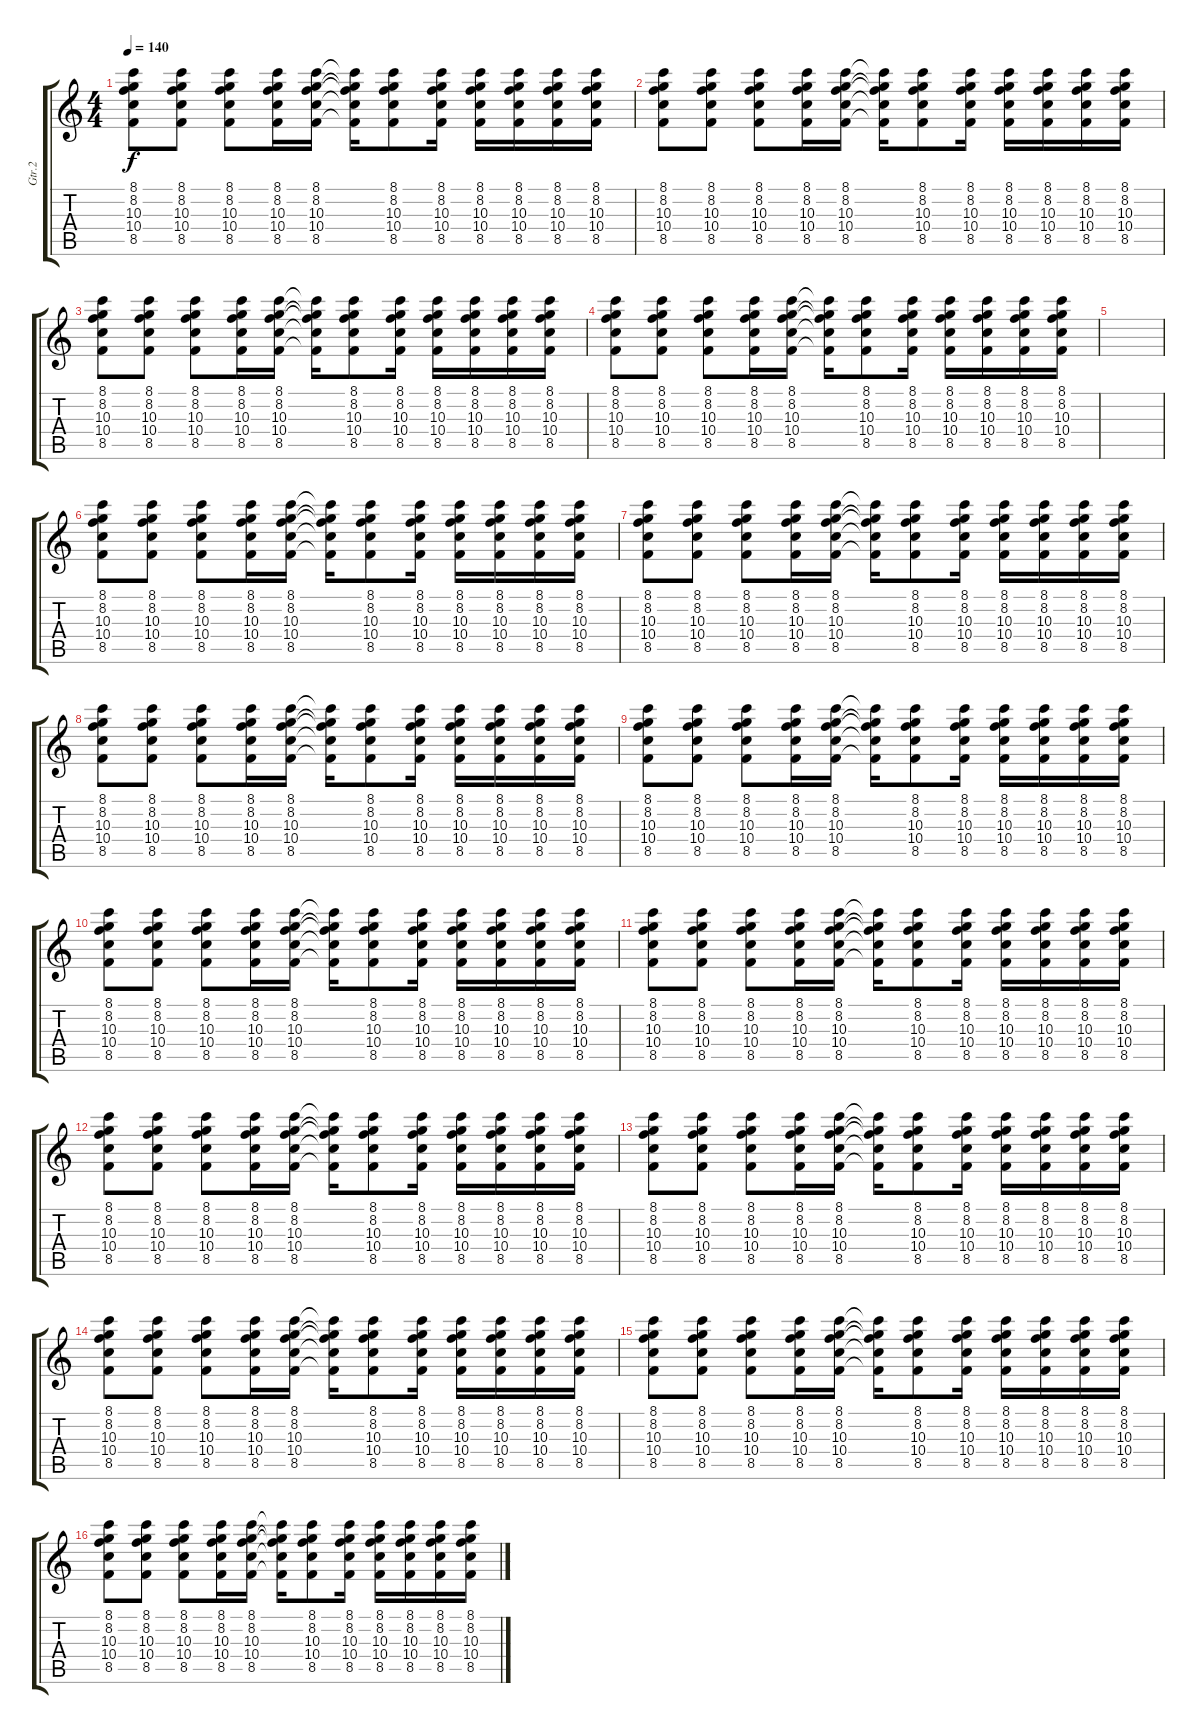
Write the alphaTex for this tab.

\track ("Gtr.2" "Gtr.2") {instrument electricguitarclean}
\staff {score tabs}
\tuning (E4 B3 G3 D3 A2 D2) {hide}
\ts (4 4)
\tempo 140
\clef g2
\ks c
(8.1 8.2 10.3 10.4 8.5).8{dy f} (8.1 8.2 10.3 10.4 8.5).8 (8.1 8.2 10.3 10.4 8.5).8 (8.1 8.2 10.3 10.4 8.5).16 (8.1 8.2 10.3 10.4 8.5).16 (8.1{t} 8.2{t} 10.3{t} 10.4{t} 8.5{t}).16 (8.1 8.2 10.3 10.4 8.5).8 (8.1 8.2 10.3 10.4 8.5).16 (8.1 8.2 10.3 10.4 8.5).16 (8.1 8.2 10.3 10.4 8.5).16 (8.1 8.2 10.3 10.4 8.5).16 (8.1 8.2 10.3 10.4 8.5).16 |
(8.1 8.2 10.3 10.4 8.5).8 (8.1 8.2 10.3 10.4 8.5).8 (8.1 8.2 10.3 10.4 8.5).8 (8.1 8.2 10.3 10.4 8.5).16 (8.1 8.2 10.3 10.4 8.5).16 (8.1{t} 8.2{t} 10.3{t} 10.4{t} 8.5{t}).16 (8.1 8.2 10.3 10.4 8.5).8 (8.1 8.2 10.3 10.4 8.5).16 (8.1 8.2 10.3 10.4 8.5).16 (8.1 8.2 10.3 10.4 8.5).16 (8.1 8.2 10.3 10.4 8.5).16 (8.1 8.2 10.3 10.4 8.5).16 |
(8.1 8.2 10.3 10.4 8.5).8 (8.1 8.2 10.3 10.4 8.5).8 (8.1 8.2 10.3 10.4 8.5).8 (8.1 8.2 10.3 10.4 8.5).16 (8.1 8.2 10.3 10.4 8.5).16 (8.1{t} 8.2{t} 10.3{t} 10.4{t} 8.5{t}).16 (8.1 8.2 10.3 10.4 8.5).8 (8.1 8.2 10.3 10.4 8.5).16 (8.1 8.2 10.3 10.4 8.5).16 (8.1 8.2 10.3 10.4 8.5).16 (8.1 8.2 10.3 10.4 8.5).16 (8.1 8.2 10.3 10.4 8.5).16 |
(8.1 8.2 10.3 10.4 8.5).8 (8.1 8.2 10.3 10.4 8.5).8 (8.1 8.2 10.3 10.4 8.5).8 (8.1 8.2 10.3 10.4 8.5).16 (8.1 8.2 10.3 10.4 8.5).16 (8.1{t} 8.2{t} 10.3{t} 10.4{t} 8.5{t}).16 (8.1 8.2 10.3 10.4 8.5).8 (8.1 8.2 10.3 10.4 8.5).16 (8.1 8.2 10.3 10.4 8.5).16 (8.1 8.2 10.3 10.4 8.5).16 (8.1 8.2 10.3 10.4 8.5).16 (8.1 8.2 10.3 10.4 8.5).16 |
|
(8.1 8.2 10.3 10.4 8.5).8 (8.1 8.2 10.3 10.4 8.5).8 (8.1 8.2 10.3 10.4 8.5).8 (8.1 8.2 10.3 10.4 8.5).16 (8.1 8.2 10.3 10.4 8.5).16 (8.1{t} 8.2{t} 10.3{t} 10.4{t} 8.5{t}).16 (8.1 8.2 10.3 10.4 8.5).8 (8.1 8.2 10.3 10.4 8.5).16 (8.1 8.2 10.3 10.4 8.5).16 (8.1 8.2 10.3 10.4 8.5).16 (8.1 8.2 10.3 10.4 8.5).16 (8.1 8.2 10.3 10.4 8.5).16 |
(8.1 8.2 10.3 10.4 8.5).8 (8.1 8.2 10.3 10.4 8.5).8 (8.1 8.2 10.3 10.4 8.5).8 (8.1 8.2 10.3 10.4 8.5).16 (8.1 8.2 10.3 10.4 8.5).16 (8.1{t} 8.2{t} 10.3{t} 10.4{t} 8.5{t}).16 (8.1 8.2 10.3 10.4 8.5).8 (8.1 8.2 10.3 10.4 8.5).16 (8.1 8.2 10.3 10.4 8.5).16 (8.1 8.2 10.3 10.4 8.5).16 (8.1 8.2 10.3 10.4 8.5).16 (8.1 8.2 10.3 10.4 8.5).16 |
(8.1 8.2 10.3 10.4 8.5).8 (8.1 8.2 10.3 10.4 8.5).8 (8.1 8.2 10.3 10.4 8.5).8 (8.1 8.2 10.3 10.4 8.5).16 (8.1 8.2 10.3 10.4 8.5).16 (8.1{t} 8.2{t} 10.3{t} 10.4{t} 8.5{t}).16 (8.1 8.2 10.3 10.4 8.5).8 (8.1 8.2 10.3 10.4 8.5).16 (8.1 8.2 10.3 10.4 8.5).16 (8.1 8.2 10.3 10.4 8.5).16 (8.1 8.2 10.3 10.4 8.5).16 (8.1 8.2 10.3 10.4 8.5).16 |
(8.1 8.2 10.3 10.4 8.5).8 (8.1 8.2 10.3 10.4 8.5).8 (8.1 8.2 10.3 10.4 8.5).8 (8.1 8.2 10.3 10.4 8.5).16 (8.1 8.2 10.3 10.4 8.5).16 (8.1{t} 8.2{t} 10.3{t} 10.4{t} 8.5{t}).16 (8.1 8.2 10.3 10.4 8.5).8 (8.1 8.2 10.3 10.4 8.5).16 (8.1 8.2 10.3 10.4 8.5).16 (8.1 8.2 10.3 10.4 8.5).16 (8.1 8.2 10.3 10.4 8.5).16 (8.1 8.2 10.3 10.4 8.5).16 |
(8.1 8.2 10.3 10.4 8.5).8 (8.1 8.2 10.3 10.4 8.5).8 (8.1 8.2 10.3 10.4 8.5).8 (8.1 8.2 10.3 10.4 8.5).16 (8.1 8.2 10.3 10.4 8.5).16 (8.1{t} 8.2{t} 10.3{t} 10.4{t} 8.5{t}).16 (8.1 8.2 10.3 10.4 8.5).8 (8.1 8.2 10.3 10.4 8.5).16 (8.1 8.2 10.3 10.4 8.5).16 (8.1 8.2 10.3 10.4 8.5).16 (8.1 8.2 10.3 10.4 8.5).16 (8.1 8.2 10.3 10.4 8.5).16 |
(8.1 8.2 10.3 10.4 8.5).8 (8.1 8.2 10.3 10.4 8.5).8 (8.1 8.2 10.3 10.4 8.5).8 (8.1 8.2 10.3 10.4 8.5).16 (8.1 8.2 10.3 10.4 8.5).16 (8.1{t} 8.2{t} 10.3{t} 10.4{t} 8.5{t}).16 (8.1 8.2 10.3 10.4 8.5).8 (8.1 8.2 10.3 10.4 8.5).16 (8.1 8.2 10.3 10.4 8.5).16 (8.1 8.2 10.3 10.4 8.5).16 (8.1 8.2 10.3 10.4 8.5).16 (8.1 8.2 10.3 10.4 8.5).16 |
(8.1 8.2 10.3 10.4 8.5).8 (8.1 8.2 10.3 10.4 8.5).8 (8.1 8.2 10.3 10.4 8.5).8 (8.1 8.2 10.3 10.4 8.5).16 (8.1 8.2 10.3 10.4 8.5).16 (8.1{t} 8.2{t} 10.3{t} 10.4{t} 8.5{t}).16 (8.1 8.2 10.3 10.4 8.5).8 (8.1 8.2 10.3 10.4 8.5).16 (8.1 8.2 10.3 10.4 8.5).16 (8.1 8.2 10.3 10.4 8.5).16 (8.1 8.2 10.3 10.4 8.5).16 (8.1 8.2 10.3 10.4 8.5).16 |
(8.1 8.2 10.3 10.4 8.5).8 (8.1 8.2 10.3 10.4 8.5).8 (8.1 8.2 10.3 10.4 8.5).8 (8.1 8.2 10.3 10.4 8.5).16 (8.1 8.2 10.3 10.4 8.5).16 (8.1{t} 8.2{t} 10.3{t} 10.4{t} 8.5{t}).16 (8.1 8.2 10.3 10.4 8.5).8 (8.1 8.2 10.3 10.4 8.5).16 (8.1 8.2 10.3 10.4 8.5).16 (8.1 8.2 10.3 10.4 8.5).16 (8.1 8.2 10.3 10.4 8.5).16 (8.1 8.2 10.3 10.4 8.5).16 |
(8.1 8.2 10.3 10.4 8.5).8 (8.1 8.2 10.3 10.4 8.5).8 (8.1 8.2 10.3 10.4 8.5).8 (8.1 8.2 10.3 10.4 8.5).16 (8.1 8.2 10.3 10.4 8.5).16 (8.1{t} 8.2{t} 10.3{t} 10.4{t} 8.5{t}).16 (8.1 8.2 10.3 10.4 8.5).8 (8.1 8.2 10.3 10.4 8.5).16 (8.1 8.2 10.3 10.4 8.5).16 (8.1 8.2 10.3 10.4 8.5).16 (8.1 8.2 10.3 10.4 8.5).16 (8.1 8.2 10.3 10.4 8.5).16 |
(8.1 8.2 10.3 10.4 8.5).8 (8.1 8.2 10.3 10.4 8.5).8 (8.1 8.2 10.3 10.4 8.5).8 (8.1 8.2 10.3 10.4 8.5).16 (8.1 8.2 10.3 10.4 8.5).16 (8.1{t} 8.2{t} 10.3{t} 10.4{t} 8.5{t}).16 (8.1 8.2 10.3 10.4 8.5).8 (8.1 8.2 10.3 10.4 8.5).16 (8.1 8.2 10.3 10.4 8.5).16 (8.1 8.2 10.3 10.4 8.5).16 (8.1 8.2 10.3 10.4 8.5).16 (8.1 8.2 10.3 10.4 8.5).16 |
(8.1 8.2 10.3 10.4 8.5).8 (8.1 8.2 10.3 10.4 8.5).8 (8.1 8.2 10.3 10.4 8.5).8 (8.1 8.2 10.3 10.4 8.5).16 (8.1 8.2 10.3 10.4 8.5).16 (8.1{t} 8.2{t} 10.3{t} 10.4{t} 8.5{t}).16 (8.1 8.2 10.3 10.4 8.5).8 (8.1 8.2 10.3 10.4 8.5).16 (8.1 8.2 10.3 10.4 8.5).16 (8.1 8.2 10.3 10.4 8.5).16 (8.1 8.2 10.3 10.4 8.5).16 (8.1 8.2 10.3 10.4 8.5).16
